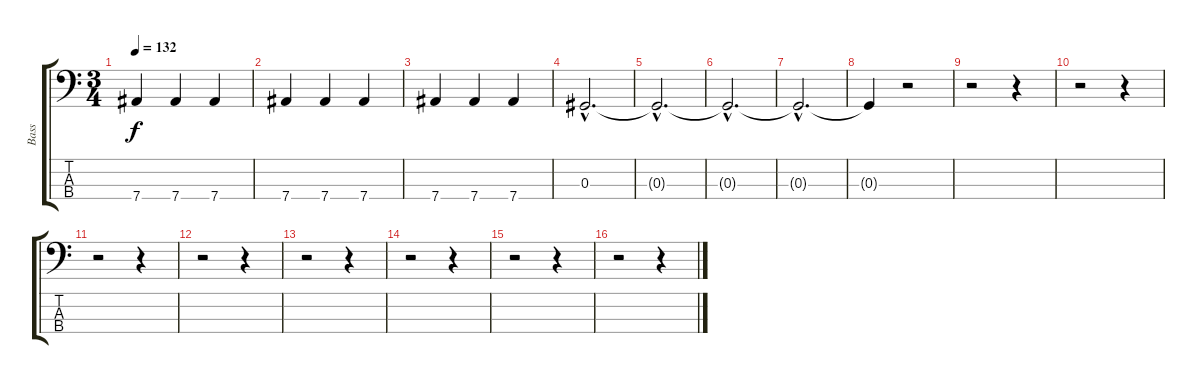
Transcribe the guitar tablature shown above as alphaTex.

\track ("Bass" "Bass") {instrument electricbassfinger}
\staff {score tabs}
\tuning (Gb2 Db2 Ab1 Eb1) {hide}
\ts (3 4)
\tempo 132
\clef f4
\ks c
7.4.4{dy f} 7.4.4 7.4.4 |
7.4.4 7.4.4 7.4.4 |
7.4.4 7.4.4 7.4.4 |
0.3{hac}.2{d} |
0.3{hac t}.2{d} |
0.3{hac t}.2{d} |
0.3{hac t}.2{d} |
0.3{t}.4 r.2 |
r.2 r.4 |
r.2 r.4 |
r.2 r.4 |
r.2 r.4 |
r.2 r.4 |
r.2 r.4 |
r.2 r.4 |
r.2 r.4
